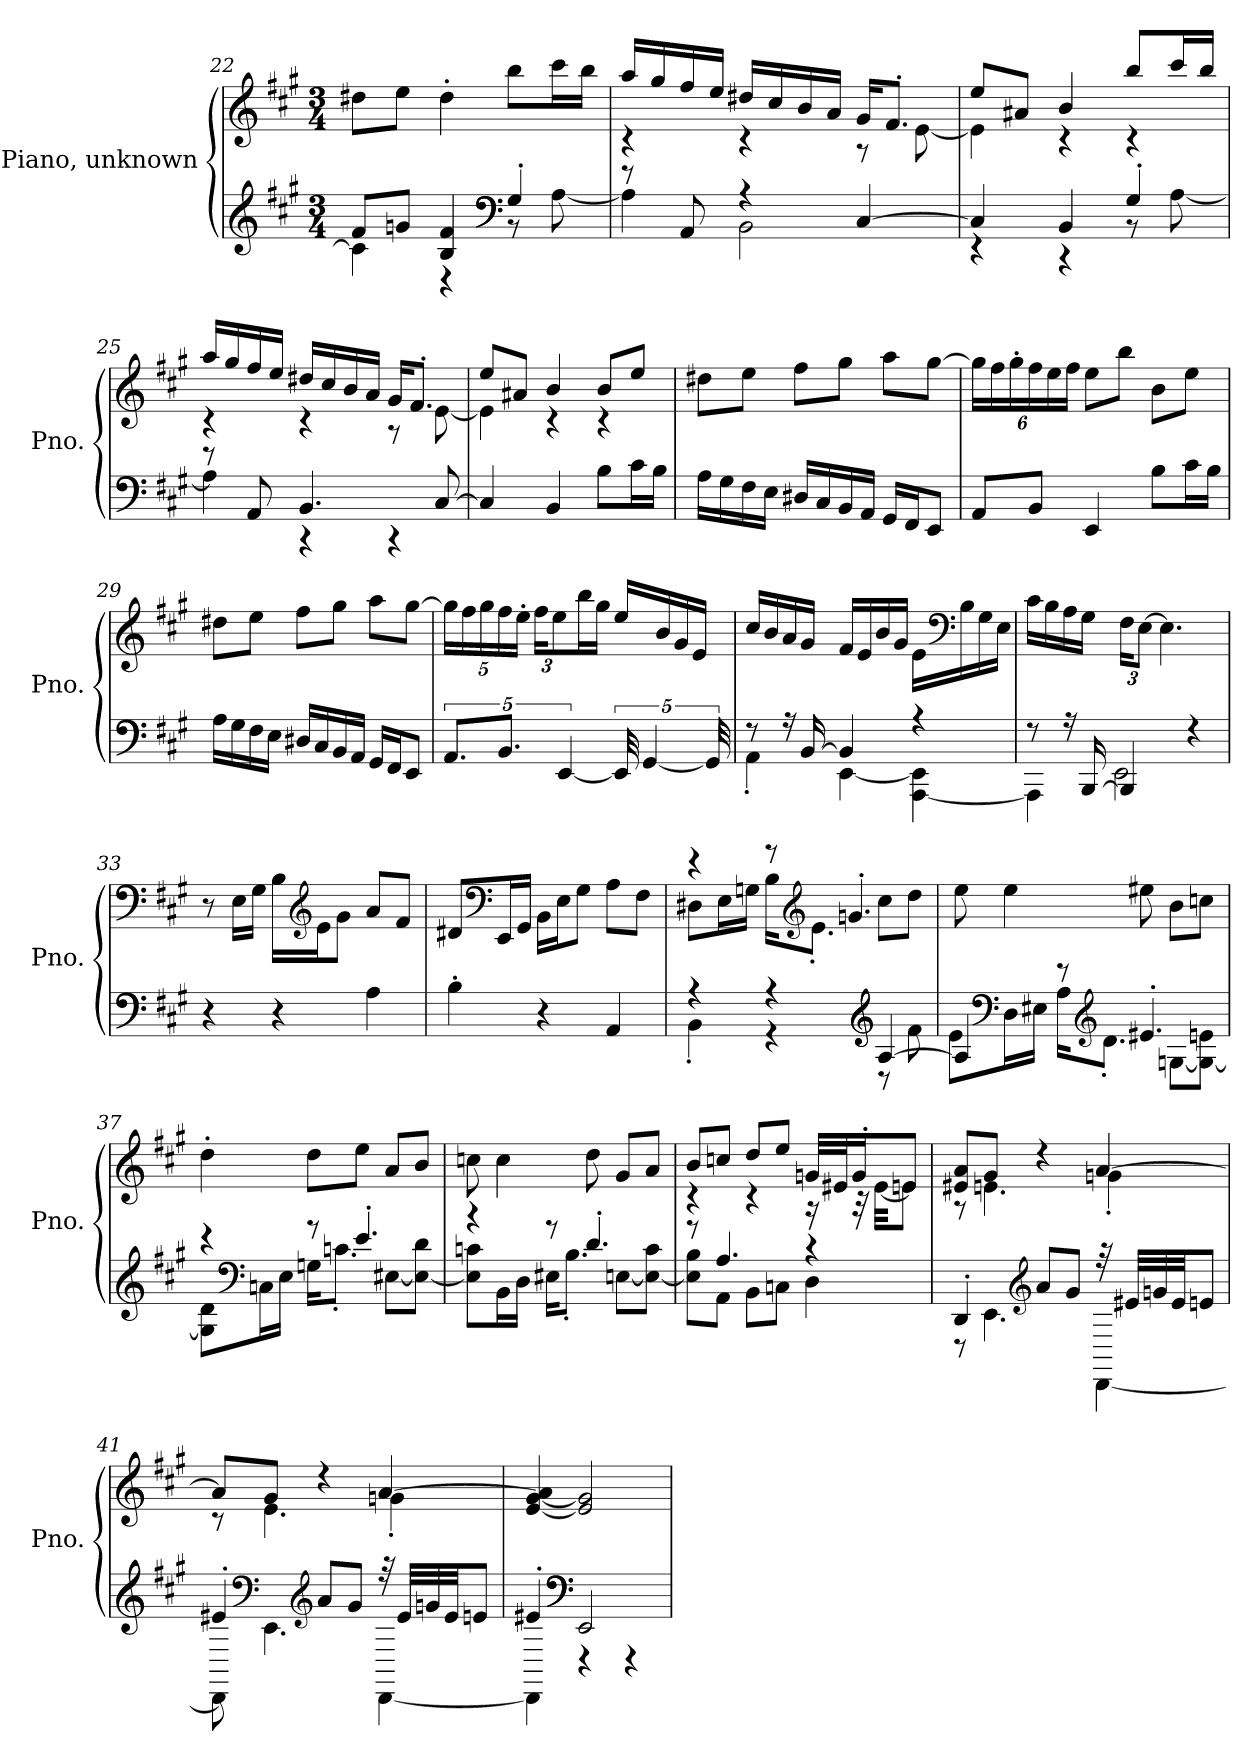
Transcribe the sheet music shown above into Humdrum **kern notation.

**kern	**kern
*part1	*part1
*staff2	*staff1
*I"Piano, unknown	*
*I'Pno.	*
*clefG2	*clefG2
*k[f#c#g#]	*k[f#c#g#]
*M3/4	*M3/4
=22	=22
*^	*
8f#/L	4c\]	8dd#X\L
8gn/J	.	8ee\J
4B/ 4f#/	4r	4dd#'\
*clefF4	*	*
4G#'/	8r	8bb\L
.	[8A\	16ccc#\L
.	.	16bb\JJ
=23	=23	=23
*	*	*^
8r	4A\]	16aa/LL	4r
.	.	16gg#/	.
8AA/	.	16ff#/	.
.	.	16ee/JJ	.
4r	2BB\	16dd#X/LL	4r
.	.	16cc#/	.
.	.	16b/	.
.	.	16a/JJ	.
[4C#/	.	16g#/KL	8r
.	.	8.f#'/J	.
.	.	.	[8e\
=24	=24	=24	=24
4C#/]	4r	8ee/L	4e\]
.	.	8a#X/J	.
4BB/	4r	4b/	4r
4G#'/	8r	8bb/L	4r
.	[8A\	16ccc#/L	.
.	.	16bb/JJ	.
!!LO:LB:g=z	!!
=25	=25	=25	=25
8r	4A\]	16aa/LL	4r
.	.	16gg#/	.
8AA/	.	16ff#/	.
.	.	16ee/JJ	.
4.BB/	4r	16dd#X/LL	4r
.	.	16cc#/	.
.	.	16b/	.
.	.	16a/JJ	.
.	4r	16g#/KL	8r
.	.	8.f#'/J	.
[8C#/	.	.	[8e\
*v	*v	*	*
=26	=26	=26
4C#/]	8ee/L	4e\]
.	8a#X/J	.
4BB/	4b/	4r
8B\L	8b/L	4r
16c#\L	8ee/J	.
16B\JJ	.	.
*	*v	*v
=27	=27
16A\LL	8dd#X\L
16G#\	.
16F#\	8ee\J
16E\JJ	.
16D#X/LL	8ff#\L
16C#/	.
16BB/	8gg#\J
16AA/JJ	.
16GG#/LL	8aa\L
16FF#/J	.
8EE/J	[8gg#\J
=28	=28
*	*Xbrackettup
8AA/L	24gg#\LL]
.	24ff#\
.	24gg#'\
8BB/J	24ff#\
.	24ee\
.	24ff#\JJ
4EE/	8ee\L
.	8bb\J
8B\L	8b\L
16c#\L	8ee\J
16B\JJ	.
!!LO:LB:g=z
=29	=29
16A\LL	8dd#X\L
16G#\	.
16F#\	8ee\J
16E\JJ	.
16D#X/LL	8ff#\L
16C#/	.
16BB/	8gg#\J
16AA/JJ	.
16GG#/LL	8aa\L
16FF#/J	.
8EE/J	[8gg#\J
=30	=30
10.AA/L	20gg#\LL]
.	20ff#\
.	20gg#\
10.BB/J	20ff#\
.	20ee'\JJ
.	24ff#\KL
.	12ee\
[5EE/	.
.	16bb\L
.	16gg#\JJ
40EE/]	16ee/LL
[5GG#/	.
.	16b/
.	16g#/
.	16e/JJ
40GG#/]	.
=31	=31
*^	*
8r	4AA'\	16cc#/LL
.	.	16b/
16r	.	16a/
[16BB/	.	16g#/JJ
4BB/]	[4EE\	16f#/LL
.	.	16e/
.	.	16b/
.	.	16g#/JJ
4r	[4AAA\ 4EE\]	16e\LL
*	*	*clefF4
.	.	16B\
.	.	16G#\
.	.	16E\JJ
!!LO:LB:g=z
=32	=32	=32
8r	4AAA\]	16c#\LL
.	.	16B\
16r	.	16A\
[16BBB/	.	16G#\JJ
4BBB/]	2EE\	24F#\KL
.	.	[12E\J
.	.	4.E\]
4r	.	.
*v	*v	*
=33	=33
4r	8r
.	16E\LL
.	16G#\JJ
4r	16B\LL
*	*clefG2
.	16e\J
.	8g#\J
4A\	8a/L
.	8f#/J
=34	=34
4B'\	8d#X/L
*	*clefF4
.	16EE/L
.	16GG#/JJ
4r	16BB\LL
.	16E\J
.	8G#\J
4AA/	8A\L
.	8F#\J
=35	=35
*^	*^
4r	4BB'\	4r	8D#X\L
.	.	.	16E\L
.	.	.	16Gn\JJ
4r	4r	8r	16B\KL
*	*	*clefG2	*
.	.	.	8.e'\J
.	.	4.gn'/	.
*clefG2	*	*	*
[4A/	8r	.	8cc#\L
.	8f#\	.	8dd\J
*	*	*v	*v
!!LO:LB:g=z
=36	=36	=36
4A/]	8e\L	8ee\
*clefF4	*	*
.	16D\L	4ee\
.	16E#X\JJ	.
8r	16A\KL	.
*clefG2	*	*
.	8.d'\J	.
4.e#X'/	.	8ee#X\
.	[8Gn\L	8b\L
.	8G\_ 8en\J	8ccn\J
=37	=37	=37
4r	8G\] 8d\L	4dd'\
*clefF4	*	*
.	16Cn\L	.
.	16E\JJ	.
8r	16Gn\KL	8dd\L
.	8.cn'\J	.
4.e'/	.	8ee\J
.	[8E#X\L	8a/L
.	8E#\_ 8d\J	8b/J
=38	=38	=38
4r	8E#\] 8cn\L	8ccn\
.	16BB\L	4cc\
.	16D\JJ	.
8r	16E#X\KL	.
.	8.B'\J	.
4.d'/	.	8dd\
.	[8En\L	8g#/L
.	8E\_ 8c\J	8a/J
!!LO:LB:g=z
=39	=39	=39
*	*	*^
8r	8E\] 8B\L	8b/L	4r
4.A/	8AA\J	8ccn/J	.
.	8BB\L	8dd/L	4r
.	8Cn\J	8ee/J	.
4r	4D\	32gn/LLL	16r
.	.	32e#X/J	.
.	.	16g'/J	32r
.	.	.	[32e#\KKL
.	.	8en/J	8e#\J]
=40	=40	=40	=40
4DD'/	8r	8e#X/ 8a/L	8r
.	4.EE\	8g#/J	4.en\
*clefG2	*	*	*
8a/L	.	4r	.
8g#/J	.	.	.
32r	[4DD\	[4a/	4gn'\
32e#X/LLL	.	.	.
32gn/	.	.	.
32e#/JJ	.	.	.
8en/J	.	.	.
=41	=41	=41	=41
4e#X'/	8DD\]	8a/L]	8r
*clefF4	*	*	*
.	4.EE\	8g#/J	4.e\
*clefG2	*	*	*
8a/L	.	4r	.
8g#/J	.	.	.
32r	[4DD\	[4a/	4gn'\
32e#/LLL	.	.	.
32gn/	.	.	.
32e#/JJ	.	.	.
8en/J	.	.	.
*	*	*v	*v
!!LO:PB:g=z
=42	=42	=42
4e#X'/	4DD\]	[4e/ [4g#/ 4a/]
*clefF4	*	*
2EE/	4r	2e/] 2g#/]
.	4r	.
*v	*v	*
=	=
*-	*-
